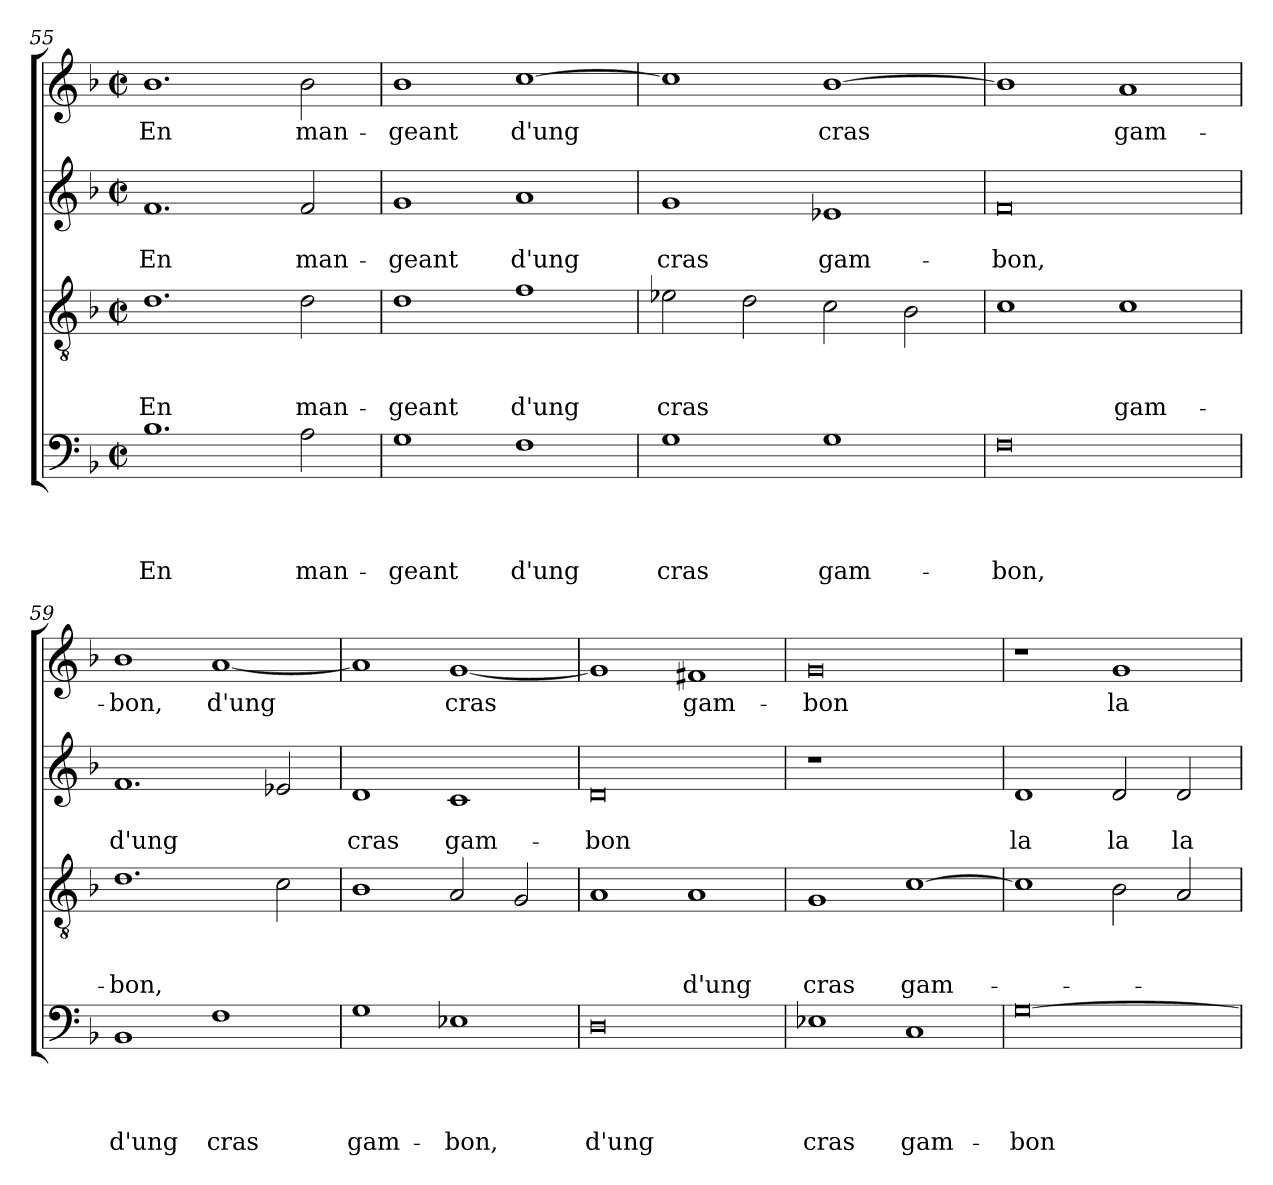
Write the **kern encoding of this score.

**kern	**text	**text	**text	**text	**kern	**text	**text	**text	**kern	**text	**text	**kern	**text
*part4	*part4	*part4	*part4	*part4	*part3	*part3	*part3	*part3	*part2	*part2	*part2	*part1	*part1
*staff4	*staff4	*staff4	*staff4	*staff4	*staff3	*staff3	*staff3	*staff3	*staff2	*staff2	*staff2	*staff1	*staff1
!!LO:LB:g=z
*clefF4	*	*	*	*	*clefGv2	*	*	*	*clefG2	*	*	*clefG2	*
*k[b-]	*	*	*	*	*k[b-]	*	*	*	*k[b-]	*	*	*k[b-]	*
*F:	*	*	*	*	*F:	*	*	*	*F:	*	*	*F:	*
*M2/2	*	*	*	*	*M2/2	*	*	*	*M2/2	*	*	*M2/2	*
*met(c|)	*	*	*	*	*met(c|)	*	*	*	*met(c|)	*	*	*met(c|)	*
=55	=55	=55	=55	=55	=55	=55	=55	=55	=55	=55	=55	=55	=55
1.B-	.	.	.	En	1.d	.	.	En	1.f	.	En	1.b-	En
2A\	.	.	.	man-	2d\	.	.	man-	2f/	.	man-	2b-\	man-
=56	=56	=56	=56	=56	=56	=56	=56	=56	=56	=56	=56	=56	=56
1G	.	.	.	-geant	1d	.	.	-geant	1g	.	-geant	1b-	-geant
1F	.	.	.	d'ung	1f	.	.	d'ung	1a	.	d'ung	[1cc	d'ung
=57	=57	=57	=57	=57	=57	=57	=57	=57	=57	=57	=57	=57	=57
1G	.	.	.	cras	2e-X\	.	.	cras	1g	.	cras	1cc]	.
.	.	.	.	.	2d\	.	.	.	.	.	.	.	.
1G	.	.	.	gam-	2c\	.	.	.	1e-X	.	gam-	[1b-	cras
.	.	.	.	.	2B-\	.	.	.	.	.	.	.	.
=58	=58	=58	=58	=58	=58	=58	=58	=58	=58	=58	=58	=58	=58
0F	.	.	.	-bon,	1c	.	.	.	0f	.	-bon,	1b-]	.
.	.	.	.	.	1c	.	.	gam-	.	.	.	1a	gam-
=59	=59	=59	=59	=59	=59	=59	=59	=59	=59	=59	=59	=59	=59
1BB-	.	.	.	d'ung	1.d	.	.	-bon,	1.f	.	d'ung	1b-	-bon,
1F	.	.	.	cras	.	.	.	.	.	.	.	[1a	d'ung
.	.	.	.	.	2c\	.	.	.	2e-X/	.	.	.	.
=60	=60	=60	=60	=60	=60	=60	=60	=60	=60	=60	=60	=60	=60
1G	.	.	.	gam-	1B-	.	.	.	1d	.	cras	1a]	.
1E-X	.	.	.	-bon,	2A/	.	.	.	1c	.	gam-	[1g	cras
.	.	.	.	.	2G/	.	.	.	.	.	.	.	.
!!LO:LB:g=z
=61	=61	=61	=61	=61	=61	=61	=61	=61	=61	=61	=61	=61	=61
0D	.	.	.	d'ung	1A	.	.	.	0d	.	-bon	1g]	.
.	.	.	.	.	1A	.	.	d'ung	.	.	.	1f#X	gam-
=62	=62	=62	=62	=62	=62	=62	=62	=62	=62	=62	=62	=62	=62
1E-X	.	.	.	cras	1G	.	.	cras	1r	.	.	0g	-bon
1C	.	.	.	gam-	[1c	.	.	gam-	1ryy	.	.	.	.
=63	=63	=63	=63	=63	=63	=63	=63	=63	=63	=63	=63	=63	=63
[0G	.	.	.	-bon	1c]	.	.	.	1d	.	la	1r	.
.	.	.	.	.	2B-\	.	.	.	2d/	.	la	1g	la
.	.	.	.	.	2A/	.	.	.	2d/	.	la	.	.
=	=	=	=	=	=	=	=	=	=	=	=	=	=
*-	*-	*-	*-	*-	*-	*-	*-	*-	*-	*-	*-	*-	*-
